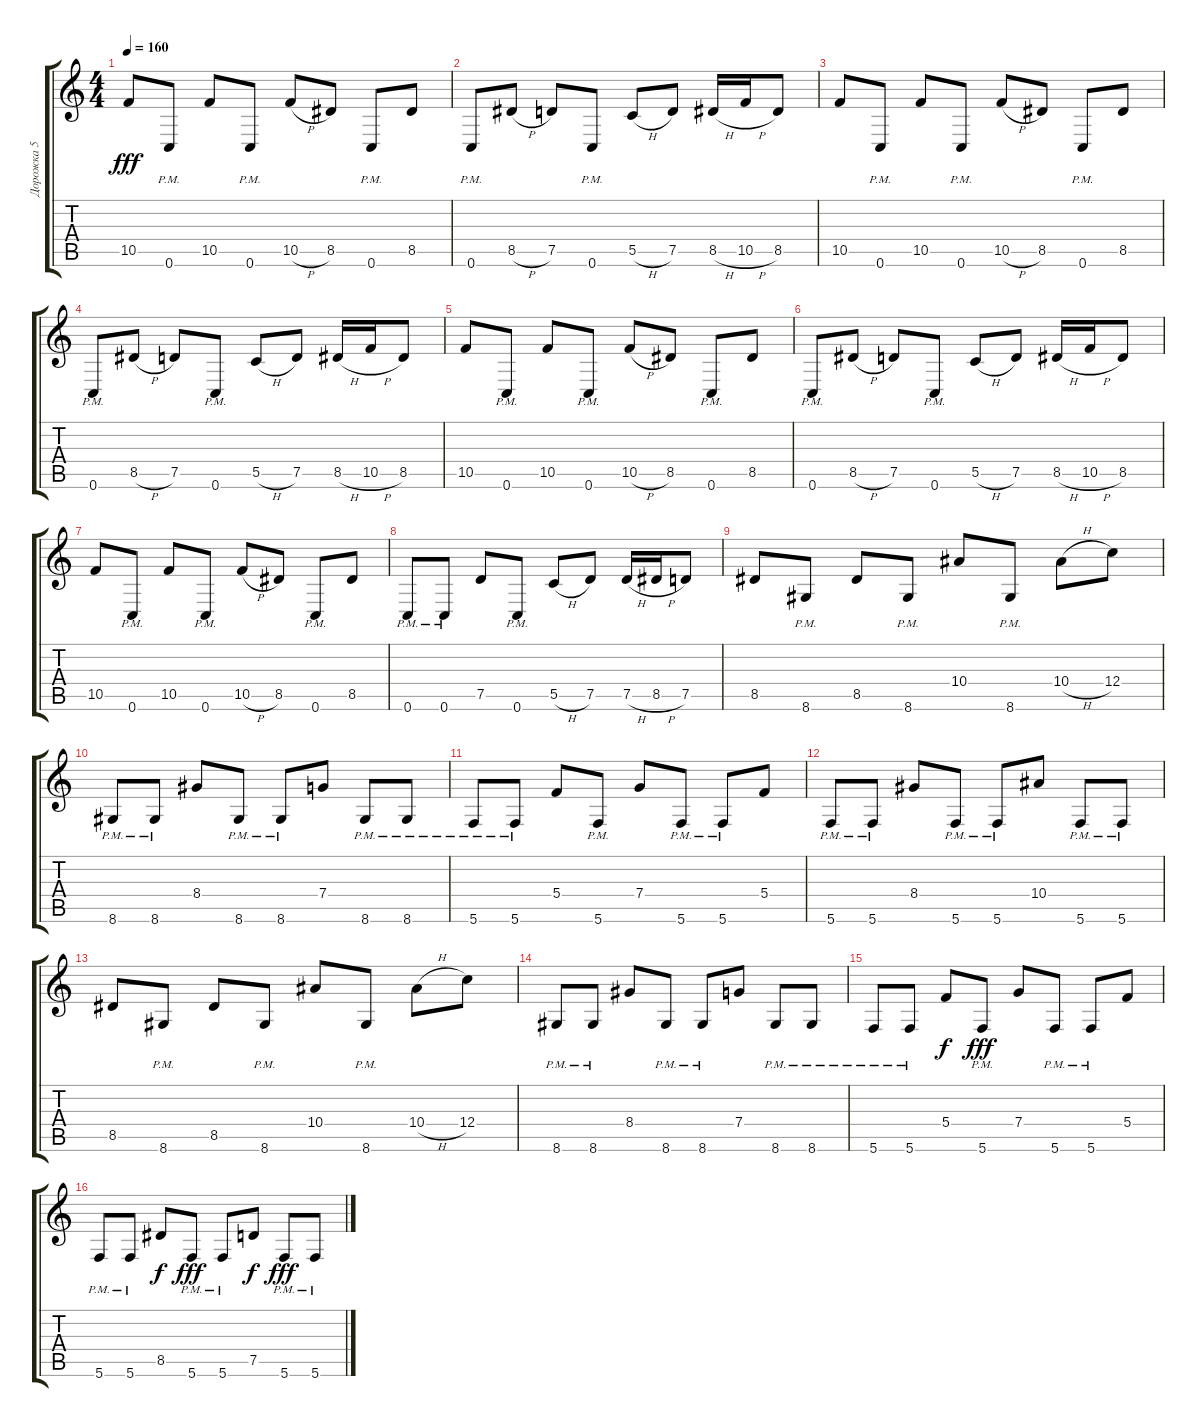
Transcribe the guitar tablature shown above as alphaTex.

\track ("Дорожка 5" "Дорожка 5") {instrument overdrivenguitar}
\staff {score tabs}
\tuning (D4 A3 F3 C3 G2 C2) {hide}
\ts (4 4)
\tempo 160
\clef g2
\ks c
10.5.8{dy fff} 0.6{pm}.8 10.5.8 0.6{pm}.8 10.5{h}.8 8.5.8 0.6{pm}.8 8.5.8 |
0.6{pm}.8 8.5{h}.8 7.5.8 0.6{pm}.8 5.5{h}.8 7.5.8 8.5{h}.16 10.5{h}.16 8.5.8 |
10.5.8 0.6{pm}.8 10.5.8 0.6{pm}.8 10.5{h}.8 8.5.8 0.6{pm}.8 8.5.8 |
0.6{pm}.8 8.5{h}.8 7.5.8 0.6{pm}.8 5.5{h}.8 7.5.8 8.5{h}.16 10.5{h}.16 8.5.8 |
10.5.8 0.6{pm}.8 10.5.8 0.6{pm}.8 10.5{h}.8 8.5.8 0.6{pm}.8 8.5.8 |
0.6{pm}.8 8.5{h}.8 7.5.8 0.6{pm}.8 5.5{h}.8 7.5.8 8.5{h}.16 10.5{h}.16 8.5.8 |
10.5.8 0.6{pm}.8 10.5.8 0.6{pm}.8 10.5{h}.8 8.5.8 0.6{pm}.8 8.5.8 |
0.6{pm}.8 0.6{pm}.8 7.5.8 0.6{pm}.8 5.5{h}.8 7.5.8 7.5{h}.16 8.5{h}.16 7.5.8 |
8.5.8 8.6{pm}.8 8.5.8 8.6{pm}.8 10.4.8 8.6{pm}.8 10.4{h}.8 12.4.8 |
8.6{pm}.8 8.6{pm}.8 8.4.8 8.6{pm}.8 8.6{pm}.8 7.4.8 8.6{pm}.8 8.6{pm}.8 |
5.6{pm}.8 5.6{pm}.8 5.4.8 5.6{pm}.8 7.4.8 5.6{pm}.8 5.6{pm}.8 5.4.8 |
5.6{pm}.8 5.6{pm}.8 8.4.8 5.6{pm}.8 5.6{pm}.8 10.4.8 5.6{pm}.8 5.6{pm}.8 |
8.5.8 8.6{pm}.8 8.5.8 8.6{pm}.8 10.4.8 8.6{pm}.8 10.4{h}.8 12.4.8 |
8.6{pm}.8 8.6{pm}.8 8.4.8 8.6{pm}.8 8.6{pm}.8 7.4.8 8.6{pm}.8 8.6{pm}.8 |
5.6{pm}.8 5.6{pm}.8 5.4.8{dy f} 5.6{pm}.8{dy fff} 7.4.8 5.6{pm}.8 5.6{pm}.8 5.4.8 |
5.6{pm}.8 5.6{pm}.8 8.5.8{dy f} 5.6{pm}.8{dy fff} 5.6{pm}.8 7.5.8{dy f} 5.6{pm}.8{dy fff} 5.6{pm}.8
